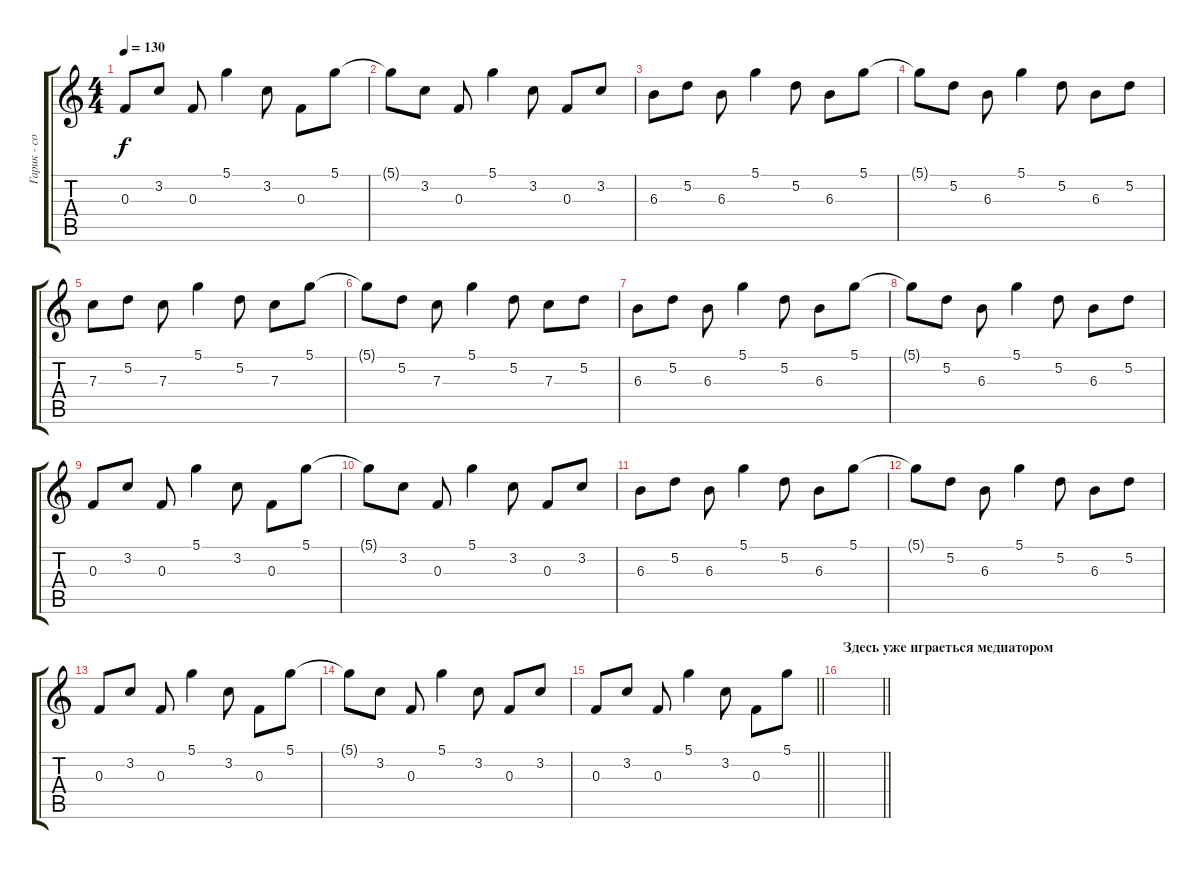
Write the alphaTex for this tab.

\track ("Гарик - соло" "Гарик - со") {instrument acousticguitarsteel}
\staff {score tabs}
\tuning (D4 A3 F3 C3 G2 C2) {hide}
\ts (4 4)
\tempo 130
\clef g2
\ks c
0.3.8{dy f} 3.2.8 0.3.8 5.1.4 3.2.8 0.3.8 5.1.8 |
5.1{t}.8 3.2.8 0.3.8 5.1.4 3.2.8 0.3.8 3.2.8 |
6.3.8 5.2.8 6.3.8 5.1.4 5.2.8 6.3.8 5.1.8 |
5.1{t}.8 5.2.8 6.3.8 5.1.4 5.2.8 6.3.8 5.2.8 |
7.3.8 5.2.8 7.3.8 5.1.4 5.2.8 7.3.8 5.1.8 |
5.1{t}.8 5.2.8 7.3.8 5.1.4 5.2.8 7.3.8 5.2.8 |
6.3.8 5.2.8 6.3.8 5.1.4 5.2.8 6.3.8 5.1.8 |
5.1{t}.8 5.2.8 6.3.8 5.1.4 5.2.8 6.3.8 5.2.8 |
0.3.8 3.2.8 0.3.8 5.1.4 3.2.8 0.3.8 5.1.8 |
5.1{t}.8 3.2.8 0.3.8 5.1.4 3.2.8 0.3.8 3.2.8 |
6.3.8 5.2.8 6.3.8 5.1.4 5.2.8 6.3.8 5.1.8 |
5.1{t}.8 5.2.8 6.3.8 5.1.4 5.2.8 6.3.8 5.2.8 |
0.3.8 3.2.8 0.3.8 5.1.4 3.2.8 0.3.8 5.1.8 |
5.1{t}.8 3.2.8 0.3.8 5.1.4 3.2.8 0.3.8 3.2.8 |
\barLineRight lightlight
0.3.8 3.2.8 0.3.8 5.1.4 3.2.8 0.3.8 5.1.8 |
\section ("" "Здесь уже играеться медиатором")
\barLineRight lightlight
